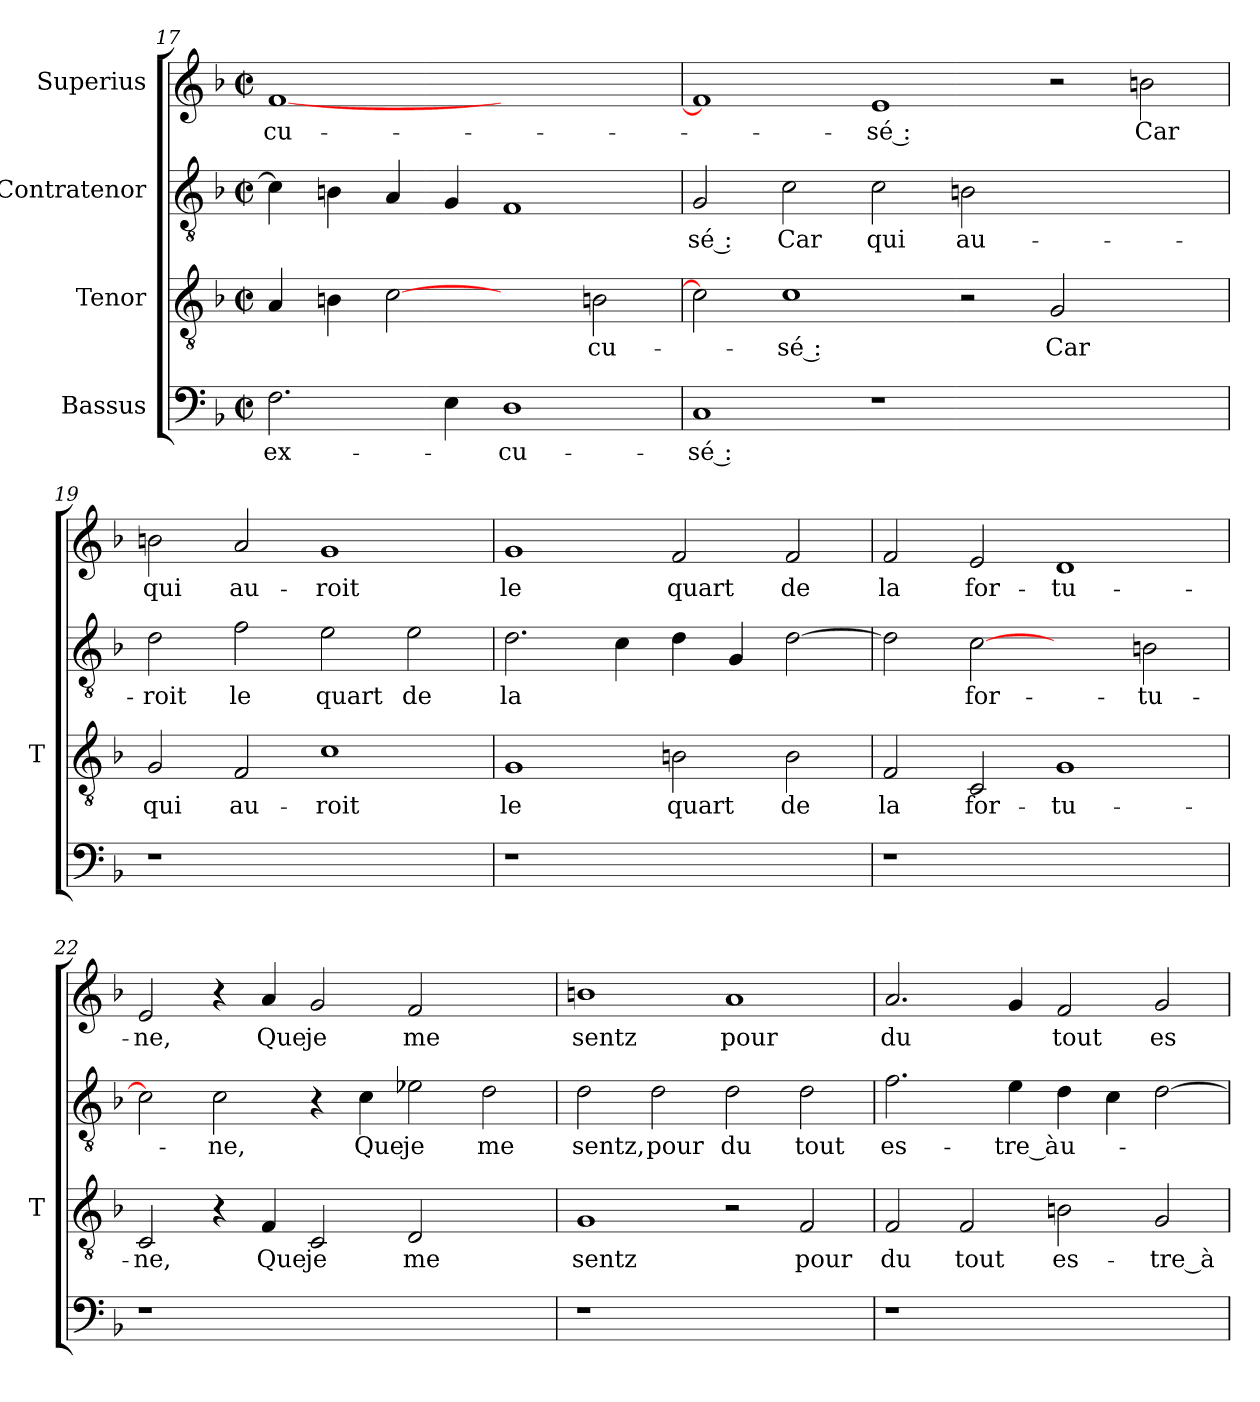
**kern	**text	**kern	**text	**kern	**text	**kern	**text
*part4	*part4	*part3	*part3	*part2	*part2	*part1	*part1
*staff4	*staff4	*staff3	*staff3	*staff2	*staff2	*staff1	*staff1
*I"Bassus	*	*I"Tenor	*	*I"Contratenor	*	*I"Superius	*
*	*	*I'T	*	*	*	*	*
*clefF4	*	*clefGv2	*	*clefGv2	*	*clefG2	*
*k[b-]	*	*k[b-]	*	*k[b-]	*	*k[b-]	*
*F:	*	*F:	*	*F:	*	*F:	*
*M2/2	*	*M2/2	*	*M2/2	*	*M2/2	*
*met(c|)	*	*met(c|)	*	*met(c|)	*	*met(c|)	*
=17	=17	=17	=17	=17	=17	=17	=17
2.F	ex-	4A	.	4c]	.	[1f	cu-
.	.	4B	.	4B	.	.	.
.	.	[2c	.	4A	.	.	.
4E	.	.	.	4G	.	.	.
1D	cu-	2ryy	.	1F	.	1ryy	.
.	.	2Bn	cu-	.	.	.	.
=18	=18	=18	=18	=18	=18	=18	=18
1C	-sé :	2c]	.	2G	-sé :	1f]	.
.	.	1c	-sé :	2c	-Car	.	.
1r	.	.	.	2c	-qui	1e	-sé :
.	.	2r	.	2B	au-	.	.
1ryy	.	2G	-Car	1ryy	.	2r	.
.	.	2ryy	.	.	.	2bn	-Car
=19	=19	=19	=19	=19	=19	=19	=19
1r	.	2G	-qui	2d	-roit	2bn	-qui
.	.	2F	au-	2f	-le	2a	au-
1ryy	.	1c	-roit	2e	-quart	1g	-roit
.	.	.	.	2e	-de	.	.
!!LO:PB:g=z
=20	=20	=20	=20	=20	=20	=20	=20
1r	.	1G	-le	2.d	-la	1g	-le
.	.	.	.	4c	.	.	.
1ryy	.	2B	-quart	4d	.	2f	-quart
.	.	.	.	4G	.	.	.
.	.	2B	-de	[2d	.	2f	-de
=21	=21	=21	=21	=21	=21	=21	=21
1r	.	2F	-la	2d]	.	2f	-la
.	.	2C	for-	[2c	for-	2e	for-
1ryy	.	1G	tu-	2ryy	.	1d	tu-
.	.	.	.	2Bn	tu-	.	.
=22	=22	=22	=22	=22	=22	=22	=22
1r	.	2C	-ne,	2c]	.	2e	-ne,
.	.	4r	.	2c	-ne,	4r	.
.	.	4F	-Que	.	.	4a	-Que
1ryy	.	2C	-je	4r	.	2g	-je
.	.	.	.	4c	-Que	.	.
.	.	2D	-me	2e-X	-je	2f	-me
2ryy	.	2ryy	.	2d	-me	2ryy	.
=23	=23	=23	=23	=23	=23	=23	=23
1r	.	1G	-sentz	2d	-sentz,	1bn	-sentz
.	.	.	.	2d	-pour	.	.
1ryy	.	2r	.	2d	-du	1a	-pour
.	.	2F	-pour	2d	-tout	.	.
=24	=24	=24	=24	=24	=24	=24	=24
1r	.	2F	-du	2.f	es-	2.a	-du
.	.	2F	-tout	.	.	.	.
.	.	.	.	4e	-tre_à	4g	.
1ryy	.	2B	es-	4d	u-	2f	-tout
.	.	.	.	4c	.	.	.
.	.	2G	-tre_à	[2d	.	2g	es-
=	=	=	=	=	=	=	=
*-	*-	*-	*-	*-	*-	*-	*-
